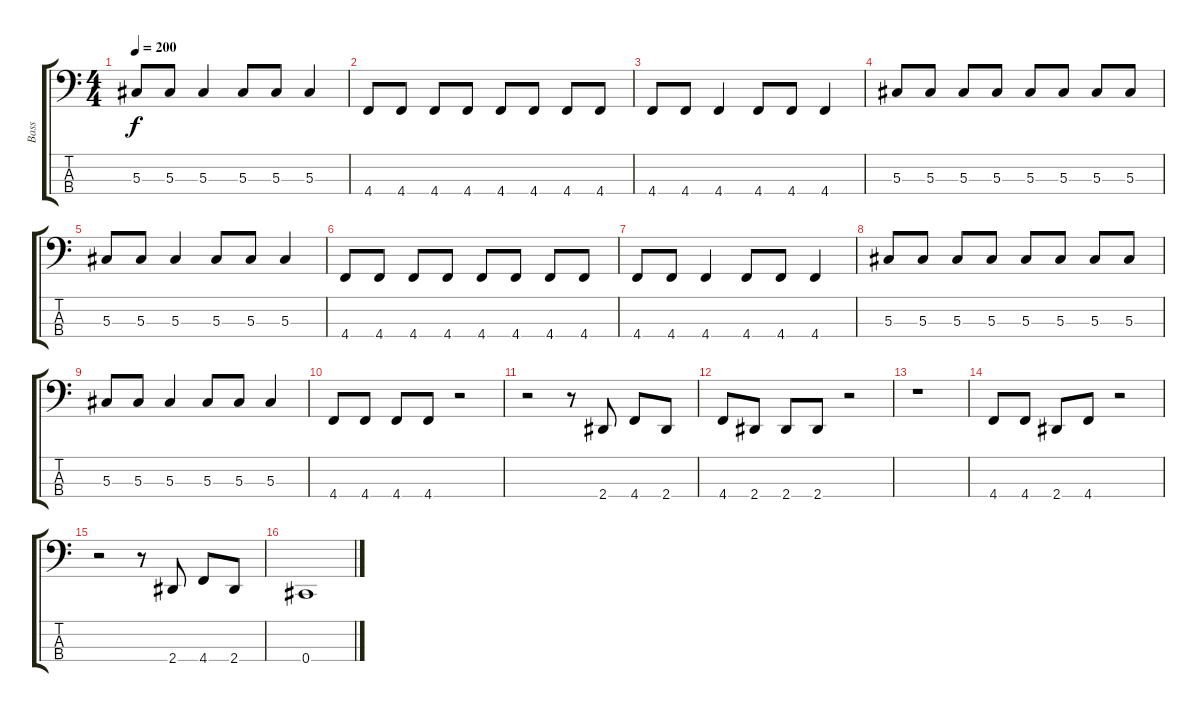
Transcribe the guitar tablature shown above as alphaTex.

\track ("Bass" "Bass") {instrument electricbassfinger}
\staff {score tabs}
\tuning (Gb2 Db2 Ab1 Db1) {hide}
\ts (4 4)
\tempo 200
\clef f4
\ks c
5.3.8{dy f} 5.3.8 5.3.4 5.3.8 5.3.8 5.3.4 |
4.4.8 4.4.8 4.4.8 4.4.8 4.4.8 4.4.8 4.4.8 4.4.8 |
4.4.8 4.4.8 4.4.4 4.4.8 4.4.8 4.4.4 |
5.3.8 5.3.8 5.3.8 5.3.8 5.3.8 5.3.8 5.3.8 5.3.8 |
5.3.8 5.3.8 5.3.4 5.3.8 5.3.8 5.3.4 |
4.4.8 4.4.8 4.4.8 4.4.8 4.4.8 4.4.8 4.4.8 4.4.8 |
4.4.8 4.4.8 4.4.4 4.4.8 4.4.8 4.4.4 |
5.3.8 5.3.8 5.3.8 5.3.8 5.3.8 5.3.8 5.3.8 5.3.8 |
5.3.8 5.3.8 5.3.4 5.3.8 5.3.8 5.3.4 |
4.4.8 4.4.8 4.4.8 4.4.8 r.2 |
r.2 r.8 2.4.8 4.4.8 2.4.8 |
4.4.8 2.4.8 2.4.8 2.4.8 r.2 |
r.1 |
4.4.8 4.4.8 2.4.8 4.4.8 r.2 |
r.2 r.8 2.4.8 4.4.8 2.4.8 |
0.4.1
